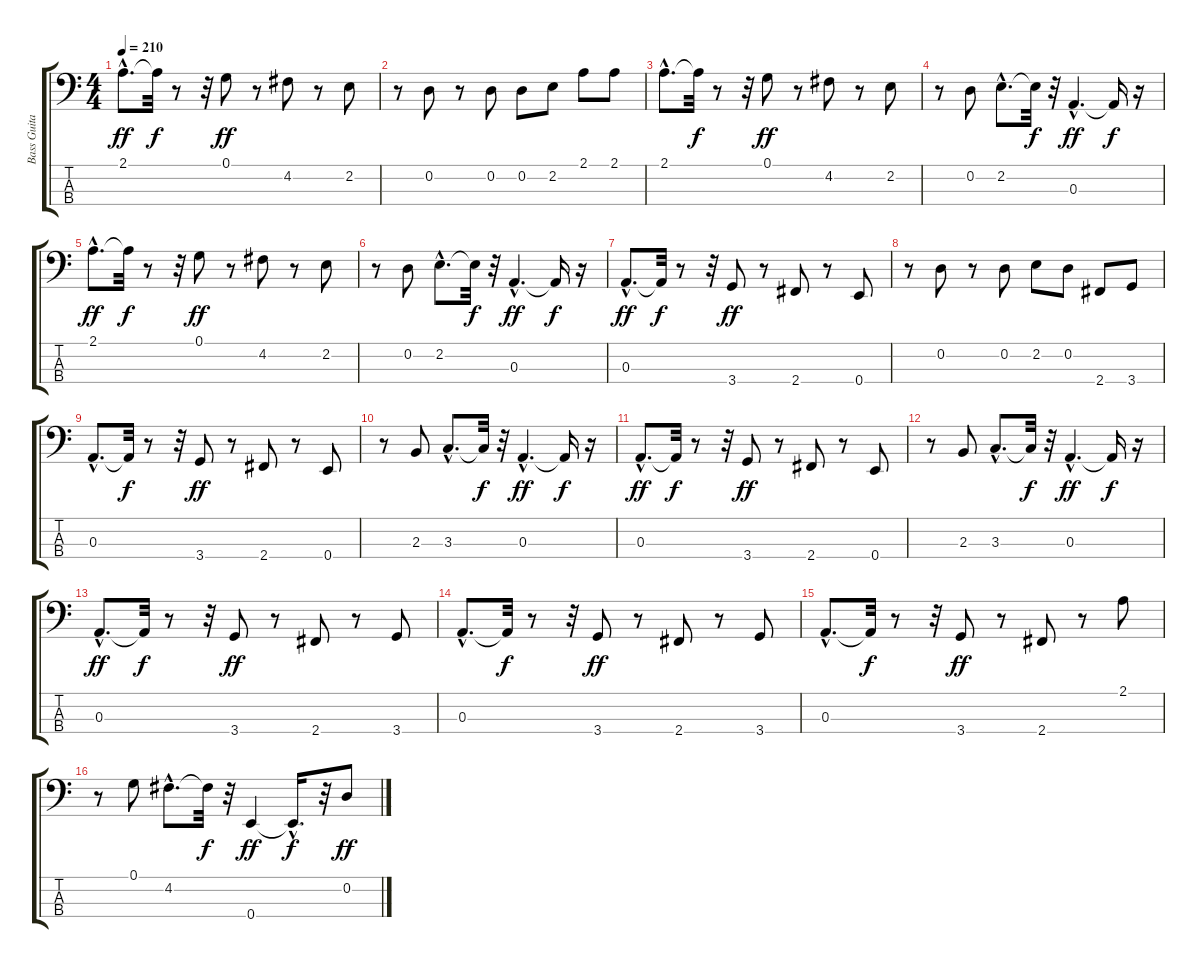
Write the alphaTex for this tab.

\track ("Bass Guitar" "Bass Guita") {instrument electricbassfinger}
\staff {score tabs}
\tuning (G2 D2 A1 E1) {hide}
\ts (4 4)
\tempo 210
\clef f4
\ks c
2.1{hac}.8{d dy ff instrument electricbassfinger} 2.1{t}.32{dy f} r.8 r.32 0.1.8{dy ff} r.8 4.2.8 r.8 2.2.8 |
r.8 0.2.8 r.8 0.2.8 0.2.8 2.2.8 2.1.8 2.1.8 |
2.1{hac}.8{d} 2.1{t}.32{dy f} r.8 r.32 0.1.8{dy ff} r.8 4.2.8 r.8 2.2.8 |
r.8 0.2.8 2.2{hac}.8{d} 2.2{t}.32{dy f} r.32 0.3{hac}.4{d dy ff} 0.3{t}.16{dy f} r.16 |
2.1{hac}.8{d dy ff} 2.1{t}.32{dy f} r.8 r.32 0.1.8{dy ff} r.8 4.2.8 r.8 2.2.8 |
r.8 0.2.8 2.2{hac}.8{d} 2.2{t}.32{dy f} r.32 0.3{hac}.4{d dy ff} 0.3{t}.16{dy f} r.16 |
0.3{hac}.8{d dy ff} 0.3{t}.32{dy f} r.8 r.32 3.4.8{dy ff} r.8 2.4.8 r.8 0.4.8 |
r.8 0.2.8 r.8 0.2.8 2.2.8 0.2.8 2.4.8 3.4.8 |
0.3{hac}.8{d} 0.3{t}.32{dy f} r.8 r.32 3.4.8{dy ff} r.8 2.4.8 r.8 0.4.8 |
r.8 2.3.8 3.3{hac}.8{d} 3.3{t}.32{dy f} r.32 0.3{hac}.4{d dy ff} 0.3{t}.16{dy f} r.16 |
0.3{hac}.8{d dy ff} 0.3{t}.32{dy f} r.8 r.32 3.4.8{dy ff} r.8 2.4.8 r.8 0.4.8 |
r.8 2.3.8 3.3{hac}.8{d} 3.3{t}.32{dy f} r.32 0.3{hac}.4{d dy ff} 0.3{t}.16{dy f} r.16 |
0.3{hac}.8{d dy ff} 0.3{t}.32{dy f} r.8 r.32 3.4.8{dy ff} r.8 2.4.8 r.8 3.4.8 |
0.3{hac}.8{d} 0.3{t}.32{dy f} r.8 r.32 3.4.8{dy ff} r.8 2.4.8 r.8 3.4.8 |
0.3{hac}.8{d} 0.3{t}.32{dy f} r.8 r.32 3.4.8{dy ff} r.8 2.4.8 r.8 2.1.8 |
r.8 0.1.8 4.2{hac}.8{d} 4.2{t}.32{dy f} r.32 0.4.4{dy ff} 0.4{hac t}.16{d dy f} r.32 0.2.8{dy ff}
